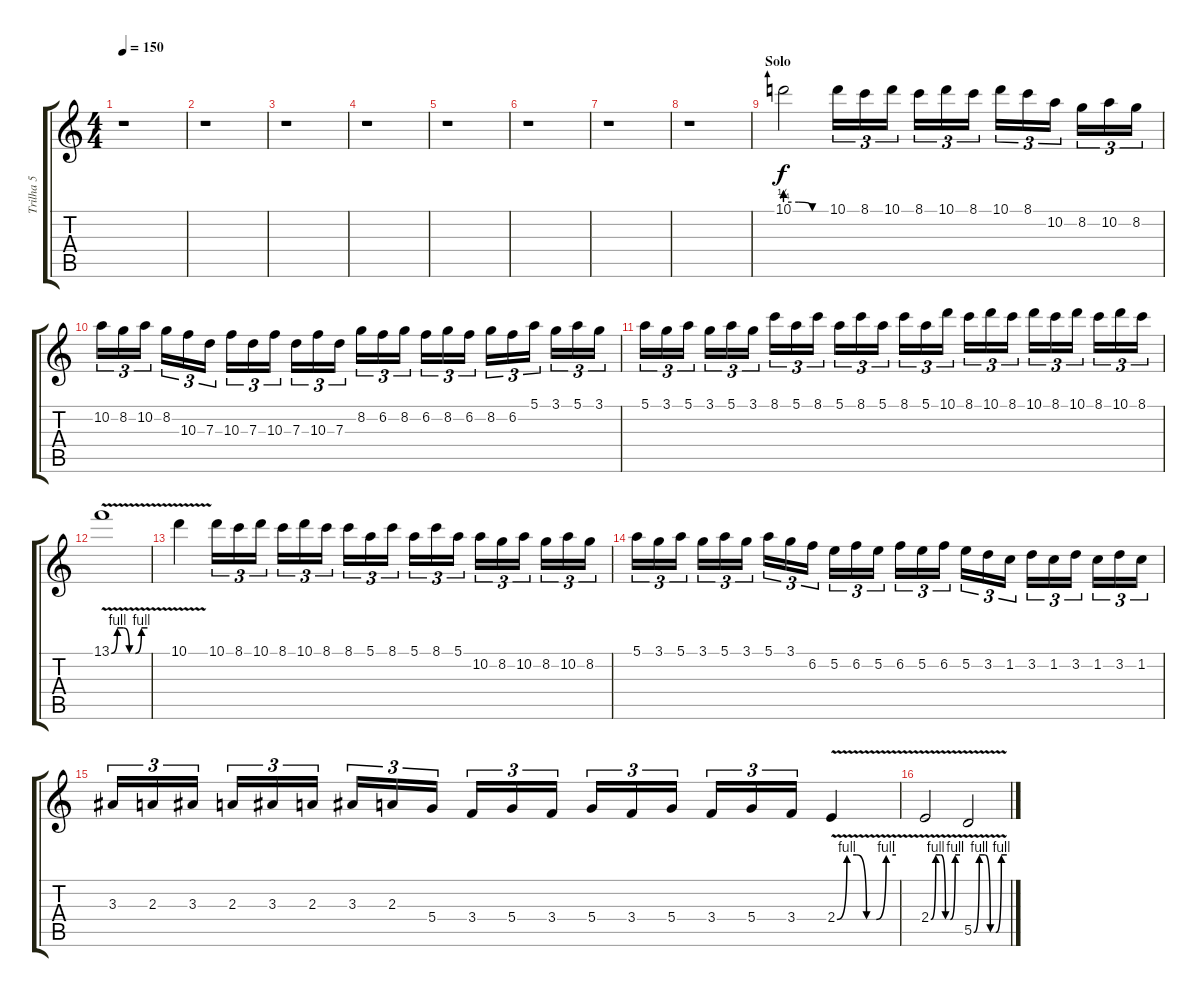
\track ("Trilha 5" "Trilha 5") {instrument overdrivenguitar}
\staff {score tabs}
\tuning (E4 B3 G3 D3 A2 E2) {hide}
\ts (4 4)
\tempo 150
\clef g2
\ks c
r.1{dy f} |
r.1 |
r.1 |
r.1 |
r.1 |
r.1 |
r.1 |
r.1 |
\section ("" "Solo")
10.1{be (custom 0 1 20 1 40 0 60 0)}.2 10.1.16{tu (3 2)} 8.1.16{tu (3 2)} 10.1.16{tu (3 2)} 8.1.16{tu (3 2)} 10.1.16{tu (3 2)} 8.1.16{tu (3 2)} 10.1.16{tu (3 2)} 8.1.16{tu (3 2)} 10.2.16{tu (3 2)} 8.2.16{tu (3 2)} 10.2.16{tu (3 2)} 8.2.16{tu (3 2)} |
10.2.16{tu (3 2)} 8.2.16{tu (3 2)} 10.2.16{tu (3 2)} 8.2.16{tu (3 2)} 10.3.16{tu (3 2)} 7.3.16{tu (3 2)} 10.3.16{tu (3 2)} 7.3.16{tu (3 2)} 10.3.16{tu (3 2)} 7.3.16{tu (3 2)} 10.3.16{tu (3 2)} 7.3.16{tu (3 2)} 8.2.16{tu (3 2)} 6.2.16{tu (3 2)} 8.2.16{tu (3 2)} 6.2.16{tu (3 2)} 8.2.16{tu (3 2)} 6.2.16{tu (3 2)} 8.2.16{tu (3 2)} 6.2.16{tu (3 2)} 5.1.16{tu (3 2)} 3.1.16{tu (3 2)} 5.1.16{tu (3 2)} 3.1.16{tu (3 2)} |
5.1.16{tu (3 2)} 3.1.16{tu (3 2)} 5.1.16{tu (3 2)} 3.1.16{tu (3 2)} 5.1.16{tu (3 2)} 3.1.16{tu (3 2)} 8.1.16{tu (3 2)} 5.1.16{tu (3 2)} 8.1.16{tu (3 2)} 5.1.16{tu (3 2)} 8.1.16{tu (3 2)} 5.1.16{tu (3 2)} 8.1.16{tu (3 2)} 5.1.16{tu (3 2)} 10.1.16{tu (3 2)} 8.1.16{tu (3 2)} 10.1.16{tu (3 2)} 8.1.16{tu (3 2)} 10.1.16{tu (3 2)} 8.1.16{tu (3 2)} 10.1.16{tu (3 2)} 8.1.16{tu (3 2)} 10.1.16{tu (3 2)} 8.1.16{tu (3 2)} |
13.1{be (custom 0 0 10 4 20 4 30 0 40 0 50 4 60 4) v}.1 |
10.1{v}.4 10.1.16{tu (3 2)} 8.1.16{tu (3 2)} 10.1.16{tu (3 2)} 8.1.16{tu (3 2)} 10.1.16{tu (3 2)} 8.1.16{tu (3 2)} 8.1.16{tu (3 2)} 5.1.16{tu (3 2)} 8.1.16{tu (3 2)} 5.1.16{tu (3 2)} 8.1.16{tu (3 2)} 5.1.16{tu (3 2)} 10.2.16{tu (3 2)} 8.2.16{tu (3 2)} 10.2.16{tu (3 2)} 8.2.16{tu (3 2)} 10.2.16{tu (3 2)} 8.2.16{tu (3 2)} |
5.1.16{tu (3 2)} 3.1.16{tu (3 2)} 5.1.16{tu (3 2)} 3.1.16{tu (3 2)} 5.1.16{tu (3 2)} 3.1.16{tu (3 2)} 5.1.16{tu (3 2)} 3.1.16{tu (3 2)} 6.2.16{tu (3 2)} 5.2.16{tu (3 2)} 6.2.16{tu (3 2)} 5.2.16{tu (3 2)} 6.2.16{tu (3 2)} 5.2.16{tu (3 2)} 6.2.16{tu (3 2)} 5.2.16{tu (3 2)} 3.2.16{tu (3 2)} 1.2.16{tu (3 2)} 3.2.16{tu (3 2)} 1.2.16{tu (3 2)} 3.2.16{tu (3 2)} 1.2.16{tu (3 2)} 3.2.16{tu (3 2)} 1.2.16{tu (3 2)} |
3.3.16{tu (3 2)} 2.3.16{tu (3 2)} 3.3.16{tu (3 2)} 2.3.16{tu (3 2)} 3.3.16{tu (3 2)} 2.3.16{tu (3 2)} 3.3.16{tu (3 2)} 2.3.16{tu (3 2)} 5.4.16{tu (3 2)} 3.4.16{tu (3 2)} 5.4.16{tu (3 2)} 3.4.16{tu (3 2)} 5.4.16{tu (3 2)} 3.4.16{tu (3 2)} 5.4.16{tu (3 2)} 3.4.16{tu (3 2)} 5.4.16{tu (3 2)} 3.4.16{tu (3 2)} 2.4{be (custom 0 0 10 4 20 4 30 0 40 0 50 4 60 4) v}.4 |
2.4{be (custom 0 0 10 4 20 4 30 0 40 0 50 4 60 4) v}.2 5.5{be (custom 0 0 10 4 20 4 30 0 40 0 50 4 60 4) v}.2
